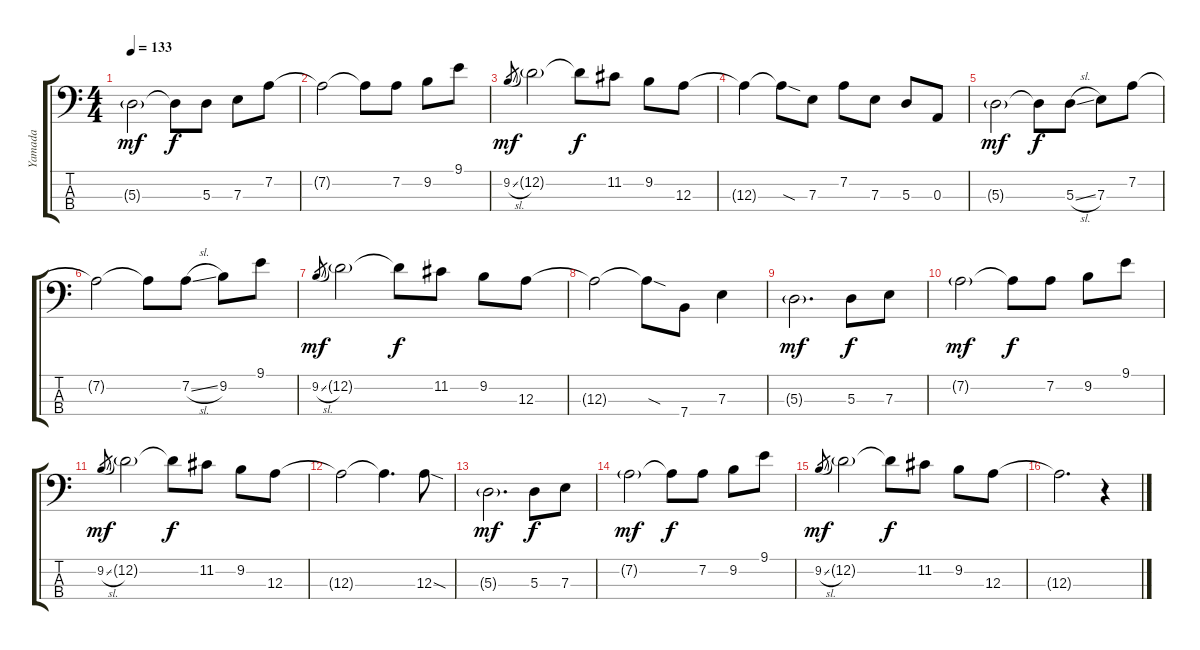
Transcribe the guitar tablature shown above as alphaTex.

\track ("Yamada" "Yamada") {instrument electricbasspick}
\staff {score tabs}
\tuning (G2 D2 A1 E1) {hide}
\ts (4 4)
\tempo 133
\clef f4
\ks c
5.3{g}.2{dy mf instrument electricbasspick} 5.3{t}.8{dy f} 5.3.8 7.3.8 7.2.8 |
7.2{t}.2 7.2{t}.8 7.2.8 9.2.8 9.1.8 |
9.2{sl}.8{gr dy mf} 12.2{g}.2 12.2{t}.8{dy f} 11.2.8 9.2.8 12.3.8 |
12.3{t}.4 12.3{sod t}.8 7.3.8 7.2.8 7.3.8 5.3.8 0.3.8 |
5.3{g}.2{dy mf} 5.3{t}.8{dy f} 5.3{sl}.8 7.3.8 7.2.8 |
7.2{t}.2 7.2{t}.8 7.2{sl}.8 9.2.8 9.1.8 |
9.2{sl}.8{gr dy mf} 12.2{g}.2 12.2{t}.8{dy f} 11.2.8 9.2.8 12.3.8 |
12.3{t}.2 12.3{sod t}.8 7.4.8 7.3.4 |
5.3{g}.2{d dy mf} 5.3.8{dy f} 7.3.8 |
7.2{g}.2{dy mf} 7.2{t}.8{dy f} 7.2.8 9.2.8 9.1.8 |
9.2{sl}.8{gr dy mf} 12.2{g}.2 12.2{t}.8{dy f} 11.2.8 9.2.8 12.3.8 |
12.3{t}.2 12.3{t}.4{d} 12.3{sod}.8 |
5.3{g}.2{d dy mf} 5.3.8{dy f} 7.3.8 |
7.2{g}.2{dy mf} 7.2{t}.8{dy f} 7.2.8 9.2.8 9.1.8 |
9.2{sl}.8{gr dy mf} 12.2{g}.2 12.2{t}.8{dy f} 11.2.8 9.2.8 12.3.8 |
12.3{t}.2{d} r.4
